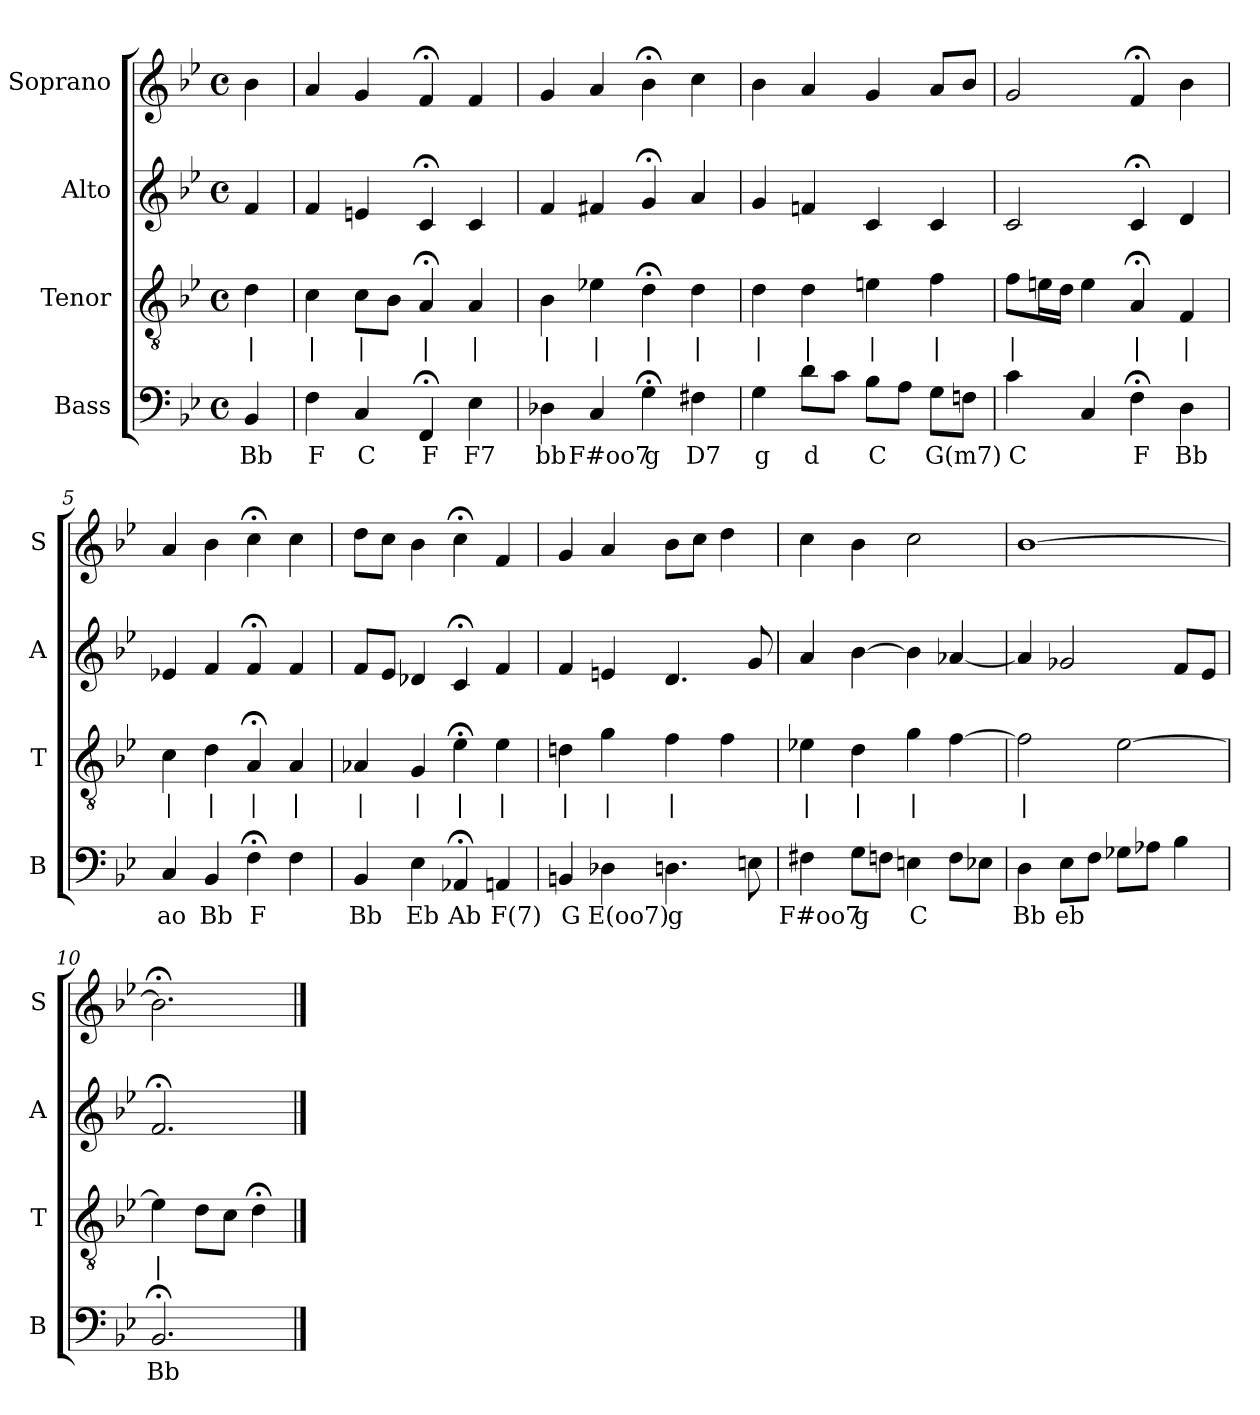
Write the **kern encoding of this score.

**kern	**text	**kern	**text	**kern	**kern
*part4	*part4	*part3	*part3	*part2	*part1
*staff4	*staff4	*staff3	*staff3	*staff2	*staff1
*I"Bass	*	*I"Tenor	*	*I"Alto	*I"Soprano
*I'B	*	*I'T	*	*I'A	*I'S
*clefF4	*	*clefGv2	*	*clefG2	*clefG2
*k[b-e-]	*	*k[b-e-]	*	*k[b-e-]	*k[b-e-]
*B-:	*	*B-:	*	*B-:	*B-:
*M4/4	*	*M4/4	*	*M4/4	*M4/4
*met(c)	*	*met(c)	*	*met(c)	*met(c)
*MM100	*	*MM100	*	*MM100	*MM100
=	=	=	=	=	=
4BB-	Bb	4d	|	4f	4b-
=1	=1	=1	=1	=1	=1
4F	F	4c	|	4f	4a
4C	C	8cL	|	4en	4g
.	.	8B-J	.	.	.
4FF;<	F	4A;<	|	4c;<	4f;<
4E-	F7	4A	|	4c	4f
=2	=2	=2	=2	=2	=2
4D-X	bb	4B-	|	4f	4g
4C	F#oo7	4e-X	|	4f#X	4a
4G;<	g	4d;<	|	4g;<	4b-;<
4F#X	D7	4d	|	4a	4cc
=3	=3	=3	=3	=3	=3
4G	g	4d	|	4g	4b-
8dL	d	4d	|	4fn	4a
8cJ	.	.	.	.	.
8B-L	C	4en	|	4c	4g
8AJ	.	.	.	.	.
8GL	G(m7)	4f	|	4c	8aL
8FnJ	.	.	.	.	8b-J
=4	=4	=4	=4	=4	=4
4c	C	8fL	|	2c	2g
.	.	16enL	.	.	.
.	.	16dJJ	.	.	.
4C	.	4e	.	.	.
4F;<	F	4A;<	|	4c;<	4f;<
4D	Bb	4F	|	4d	4b-
=5	=5	=5	=5	=5	=5
4C	ao	4c	|	4e-X	4a
4BB-	Bb	4d	|	4f	4b-
4F;<	F	4A;<	|	4f;<	4cc;<
4F	.	4A	|	4f	4cc
=6	=6	=6	=6	=6	=6
4BB-	Bb	4A-X	|	8fL	8ddL
.	.	.	.	8e-J	8ccJ
4E-	Eb	4G	|	4d-X	4b-
4AA-X;<	Ab	4e-;<	|	4c;<	4cc;<
4AAn	F(7)	4e-	|	4f	4f
=7	=7	=7	=7	=7	=7
4BBn	G	4dn	|	4f	4g
4D-X	E(oo7)	4g	|	4en	4a
4.Dn	g	4f	|	4.d	8b-L
.	.	.	.	.	8ccJ
.	.	4f	.	.	4dd
8En	.	.	.	8g	.
=8	=8	=8	=8	=8	=8
4F#X	F#oo7	4e-X	|	4a	4cc
8GL	g	4d	|	[4b-	4b-
8FnJ	.	.	.	.	.
4En	C	4g	|	4b-]	2cc
8FL	.	[4f	.	[4a-X	.
8E-XJ	.	.	.	.	.
=9	=9	=9	=9	=9	=9
4D	Bb	2f]	|	4a-]	[1b-
8E-L	eb	.	.	2g-X	.
8FJ	.	.	.	.	.
8G-XL	.	[2e-	.	.	.
8A-XJ	.	.	.	.	.
4B-	.	.	.	8fL	.
.	.	.	.	8e-J	.
=10	=10	=10	=10	=10	=10
2.BB-;<	Bb	4e-]	|	2.f;<	2.b-;<]
.	.	8dL	.	.	.
.	.	8cJ	.	.	.
.	.	4d;<	.	.	.
==	==	==	==	==	==
*-	*-	*-	*-	*-	*-
